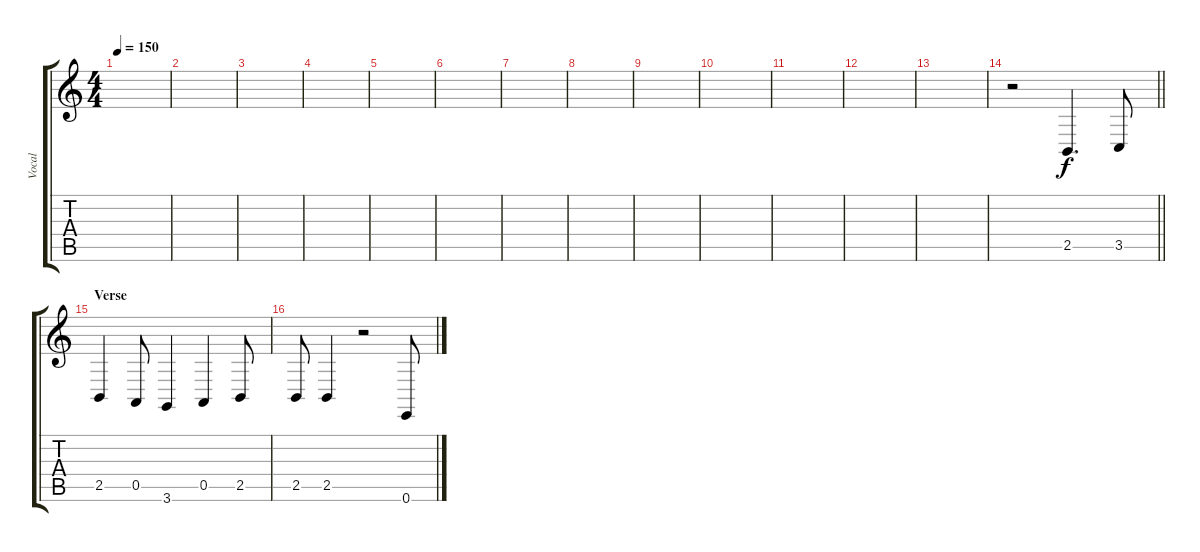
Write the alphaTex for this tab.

\track ("Vocal" "Vocal") {instrument altosax}
\staff {score tabs}
\tuning (E4 B3 G3 D3 A2 E2) {hide}
\ts (4 4)
\tempo 150
\clef g2
\ks c
|
|
|
|
|
|
|
|
|
|
|
|
|
\barLineRight lightlight
r.2 2.5.4{d} 3.5.8 |
\section ("" "Verse")
2.5.4 0.5.8 3.6.4 0.5.4 2.5.8 |
2.5.8 2.5.4 r.2 0.6.8
